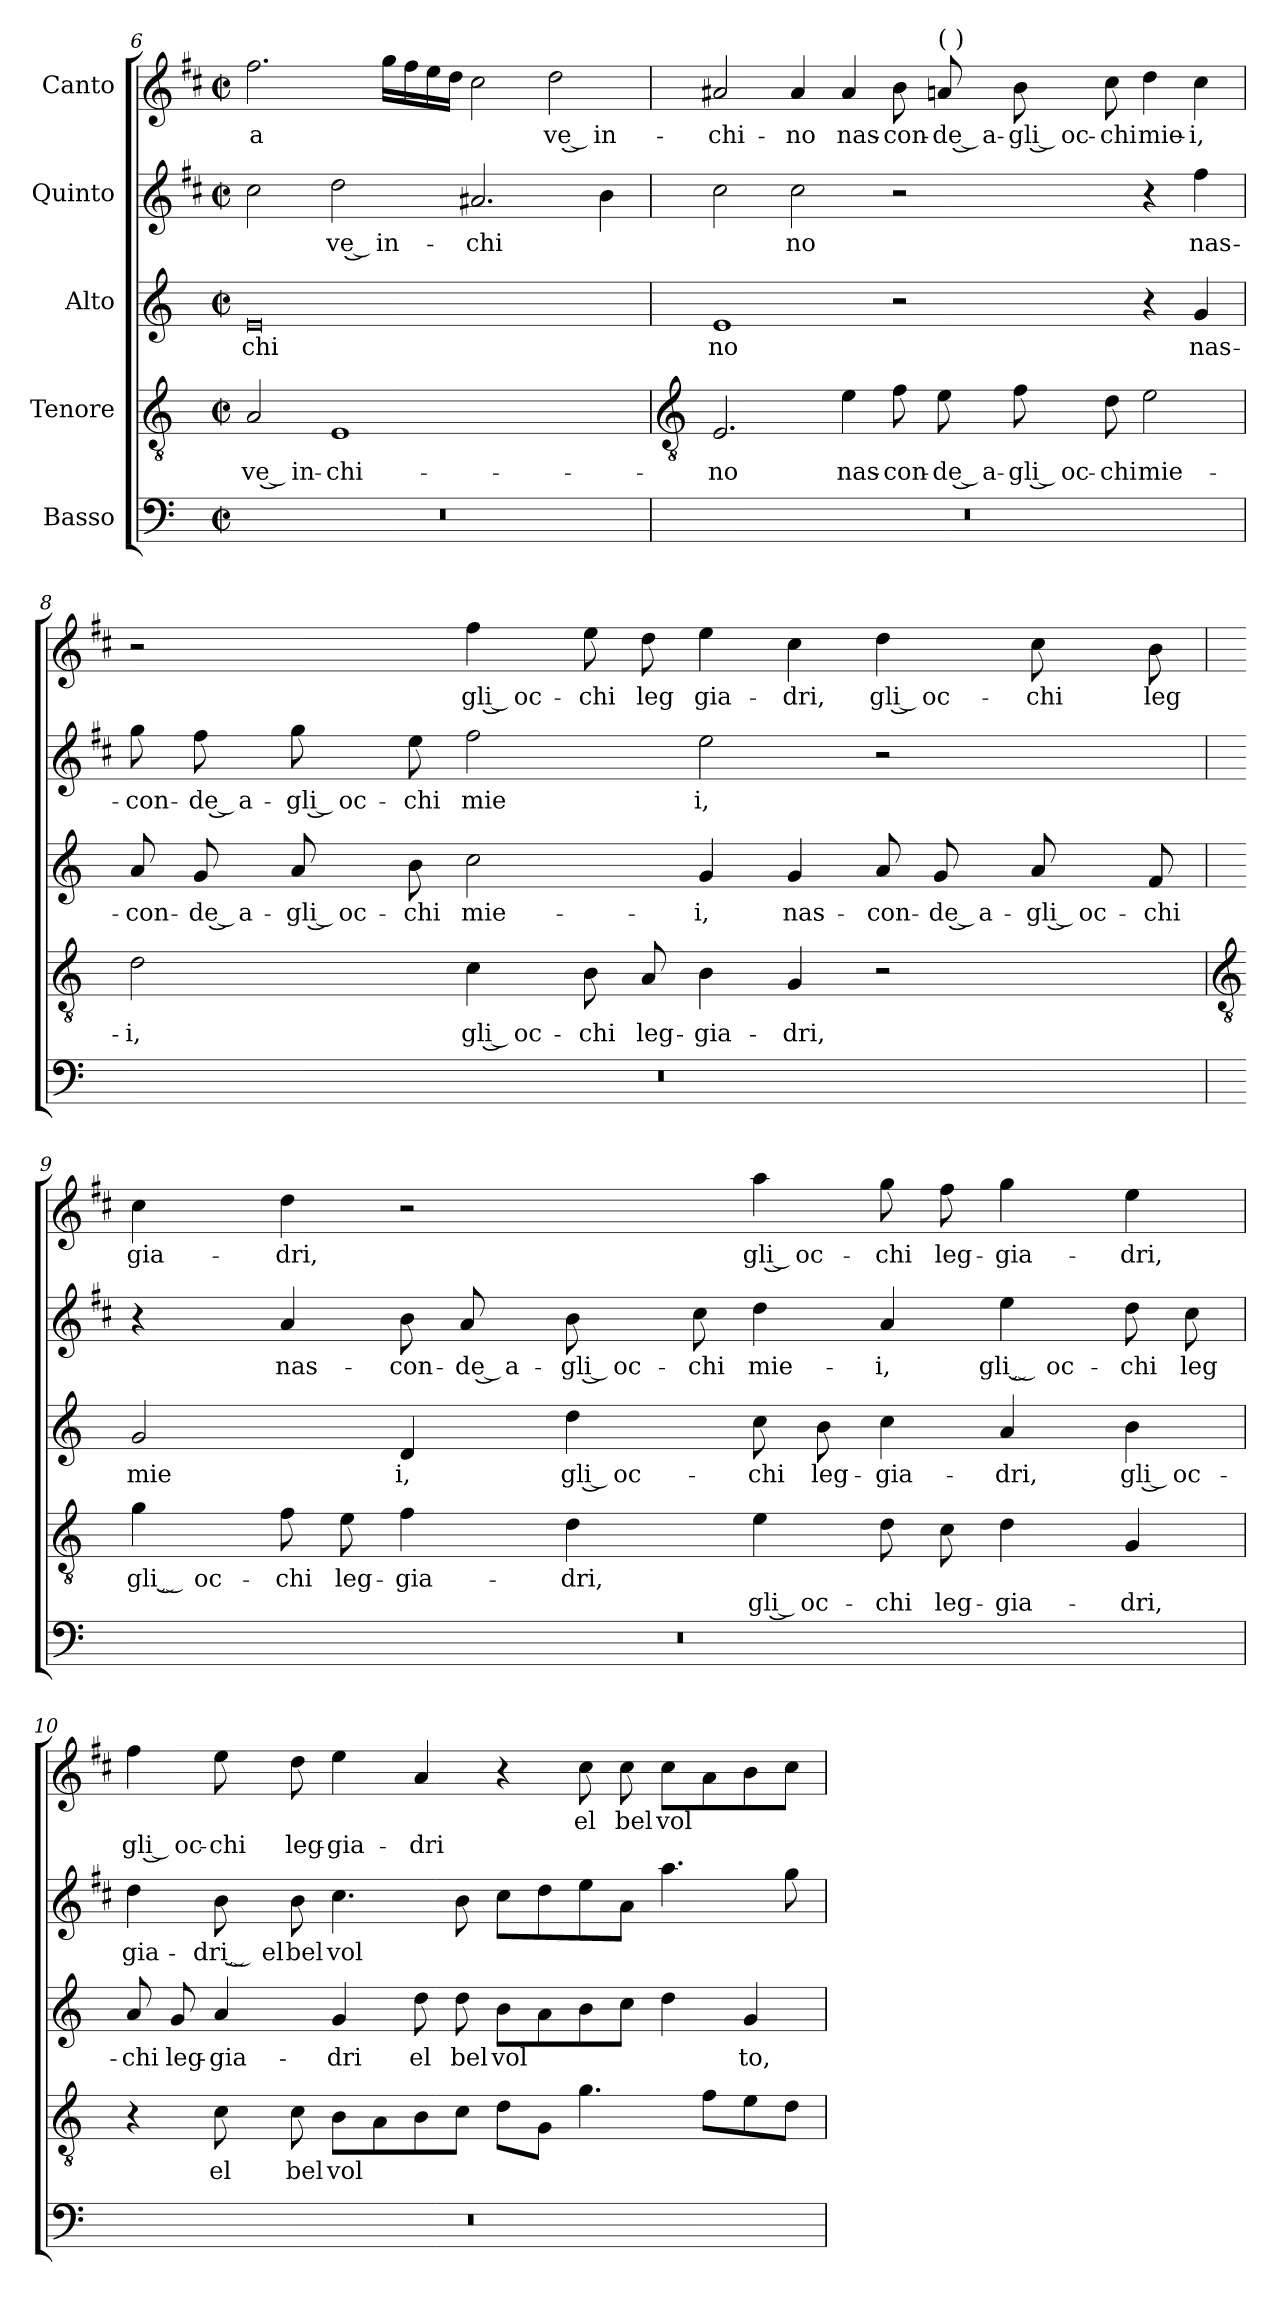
**kern	**kern	**text	**text	**kern	**text	**kern	**text	**kern	**text	**text
*part5	*part4	*part4	*part4	*part3	*part3	*part2	*part2	*part1	*part1	*part1
*staff5	*staff4	*staff4	*staff4	*staff3	*staff3	*staff2	*staff2	*staff1	*staff1	*staff1
*I"Basso	*I"Tenore	*	*	*I"Alto	*	*I"Quinto	*	*I"Canto	*	*
*clefF4	*clefGv2	*	*	*clefG2	*	*clefG2	*	*clefG2	*	*
*	*	*	*	*	*	*ITrd1c2	*	*ITrd1c2	*	*
*k[]	*k[]	*	*	*k[]	*	*k[]	*	*k[]	*	*
*C:	*C:	*	*	*C:	*	*C:	*	*C:	*	*
*M4/2	*M4/2	*	*	*M4/2	*	*M4/2	*	*M4/2	*	*
*met(c|)	*met(c|)	*	*	*met(c|)	*	*met(c|)	*	*met(c|)	*	*
=6	=6	=6	=6	=6	=6	=6	=6	=6	=6	=6
!	!	!LO:LY:b	!	!	!LO:LY:b	!	!	!	!LO:LY:b	!
0r	2A	ve͜ in-	.	0e	chi	2b	.	2.ee	a	.
!	!	!LO:LY:b	!	!	!	!	!LO:LY:b	!	!	!
.	1E	-chi-	.	.	.	2cc	ve͜ in-	.	.	.
.	.	.	.	.	.	.	.	16ffLL	.	.
.	.	.	.	.	.	.	.	16ee	.	.
.	.	.	.	.	.	.	.	16dd	.	.
.	.	.	.	.	.	.	.	16ccJJ	.	.
!	!	!	!	!	!	!	!LO:LY:b	!	!	!
.	.	.	.	.	.	2.g#X	-chi	2b	.	.
!	!	!	!	!	!	!	!	!	!LO:LY:b	!
.	2ryy	.	.	.	.	.	.	2cc	ve͜ in-	.
.	.	.	.	.	.	4a	.	.	.	.
!!LO:LB:g=z
=7	=7	=7	=7	=7	=7	=7	=7	=7	=7	=7
*	*clefGv2	*	*	*	*	*	*	*	*	*
!	!	!LO:LY:b	!	!	!LO:LY:b	!	!	!	!LO:LY:b	!
0r	2.E	-no	.	1e	no	2b	.	2g#X	-chi-	.
!	!	!	!	!	!	!	!LO:LY:b	!	!LO:LY:b	!
.	.	.	.	.	.	2b	no	4g#	-no	.
!	!	!LO:LY:b	!	!	!	!	!	!	!LO:LY:b	!
.	4e	nas-	.	.	.	.	.	4g#	nas-	.
!	!	!LO:LY:b	!	!	!	!	!	!	!LO:LY:b	!
.	8f	-con-	.	2r	.	2r	.	8a	-con-	.
!	!	!	!	!	!	!	!	!LO:TX:a:t=(  )	!	!
!	!	!LO:LY:b	!	!	!	!	!	!	!LO:LY:b	!
.	8e	-de͜ a-	.	.	.	.	.	8g	-de͜ a-	.
!	!	!LO:LY:b	!	!	!	!	!	!	!LO:LY:b	!
.	8f	-gli͜ oc-	.	.	.	.	.	8a	-gli͜ oc-	.
!	!	!LO:LY:b	!	!	!	!	!	!	!LO:LY:b	!
.	8d	-chi	.	.	.	.	.	8b	-chi	.
!	!	!LO:LY:b	!	!	!	!	!	!	!LO:LY:b	!
.	2e	mie-	.	4r	.	4r	.	4cc	mie-	.
!	!	!	!	!	!LO:LY:b	!	!LO:LY:b	!	!LO:LY:b	!
.	.	.	.	4g	nas-	4ee	nas-	4b	-i,	.
=8	=8	=8	=8	=8	=8	=8	=8	=8	=8	=8
!	!	!LO:LY:b	!	!	!LO:LY:b	!	!LO:LY:b	!	!	!
0r	2d	-i,	.	8a	-con-	8ff	-con-	2r	.	.
!	!	!	!	!	!LO:LY:b	!	!LO:LY:b	!	!	!
.	.	.	.	8g	-de͜ a-	8ee	-de͜ a-	.	.	.
!	!	!	!	!	!LO:LY:b	!	!LO:LY:b	!	!	!
.	.	.	.	8a	-gli͜ oc-	8ff	-gli͜ oc-	.	.	.
!	!	!	!	!	!LO:LY:b	!	!LO:LY:b	!	!	!
.	.	.	.	8b	-chi	8dd	-chi	.	.	.
!	!	!LO:LY:b	!	!	!LO:LY:b	!	!LO:LY:b	!	!LO:LY:b	!
.	4c	gli͜ oc-	.	2cc	mie-	2ee	mie	4ee	gli͜ oc-	.
!	!	!LO:LY:b	!	!	!	!	!	!	!LO:LY:b	!
.	8B	-chi	.	.	.	.	.	8dd	-chi	.
!	!	!LO:LY:b	!	!	!	!	!	!	!LO:LY:b	!
.	8A	leg-	.	.	.	.	.	8cc	leg	.
!	!	!LO:LY:b	!	!	!LO:LY:b	!	!LO:LY:b	!	!LO:LY:b	!
.	4B	-gia-	.	4g	-i,	2dd	i,	4dd	gia-	.
!	!	!LO:LY:b	!	!	!LO:LY:b	!	!	!	!LO:LY:b	!
.	4G	-dri,	.	4g	nas-	.	.	4b	-dri,	.
!	!	!	!	!	!LO:LY:b	!	!	!	!LO:LY:b	!
.	2r	.	.	8a	-con-	2r	.	4cc	gli͜ oc-	.
!	!	!	!	!	!LO:LY:b	!	!	!	!	!
.	.	.	.	8g	-de͜ a-	.	.	.	.	.
!	!	!	!	!	!LO:LY:b	!	!	!	!LO:LY:b	!
.	.	.	.	8a	-gli͜ oc-	.	.	8b	-chi	.
!	!	!	!	!	!LO:LY:b	!	!	!	!LO:LY:b	!
.	.	.	.	8f	-chi	.	.	8a	leg	.
!!LO:LB:g=z
=9	=9	=9	=9	=9	=9	=9	=9	=9	=9	=9
*	*clefGv2	*	*	*	*	*	*	*	*	*
!	!	!LO:LY:b	!	!	!LO:LY:b	!	!	!	!LO:LY:b	!
0r	4g	gli ̮ oc-	.	2g	mie	4r	.	4b	gia-	.
!	!	!LO:LY:b	!	!	!	!	!LO:LY:b	!	!LO:LY:b	!
.	8f	-chi	.	.	.	4g	nas-	4cc	-dri,	.
!	!	!LO:LY:b	!	!	!	!	!	!	!	!
.	8e	leg-	.	.	.	.	.	.	.	.
!	!	!LO:LY:b	!	!	!LO:LY:b	!	!LO:LY:b	!	!	!
.	4f	-gia-	.	4d	i,	8a	-con-	2r	.	.
!	!	!	!	!	!	!	!LO:LY:b	!	!	!
.	.	.	.	.	.	8g	-de͜ a-	.	.	.
!	!	!LO:LY:b	!	!	!LO:LY:b	!	!LO:LY:b	!	!	!
.	4d	-dri,	.	4dd	gli͜ oc-	8a	-gli͜ oc-	.	.	.
!	!	!	!	!	!	!	!LO:LY:b	!	!	!
.	.	.	.	.	.	8b	-chi	.	.	.
!	!	!	!LO:LY:b	!	!LO:LY:b	!	!LO:LY:b	!	!LO:LY:b	!
.	4e	.	gli͜ oc-	8cc	-chi	4cc	mie-	4gg	gli͜ oc-	.
!	!	!	!	!	!LO:LY:b	!	!	!	!	!
.	.	.	.	8b	leg-	.	.	.	.	.
!	!	!	!LO:LY:b	!	!LO:LY:b	!	!LO:LY:b	!	!LO:LY:b	!
.	8d	.	-chi	4cc	-gia-	4g	-i,	8ff	-chi	.
!	!	!	!LO:LY:b	!	!	!	!	!	!LO:LY:b	!
.	8c	.	leg-	.	.	.	.	8ee	leg-	.
!	!	!	!LO:LY:b	!	!LO:LY:b	!	!LO:LY:b	!	!LO:LY:b	!
.	4d	.	-gia-	4a	-dri,	4dd	gli ̮ oc-	4ff	-gia-	.
!	!	!	!LO:LY:b	!	!LO:LY:b	!	!LO:LY:b	!	!LO:LY:b	!
.	4G	.	-dri,	4b	gli͜ oc-	8cc	-chi	4dd	-dri,	.
!	!	!	!	!	!	!	!LO:LY:b	!	!	!
.	.	.	.	.	.	8b	leg	.	.	.
=10	=10	=10	=10	=10	=10	=10	=10	=10	=10	=10
!	!	!	!	!	!LO:LY:b	!	!LO:LY:b	!	!	!LO:LY:b
0r	4r	.	.	8a	-chi	4cc	gia-	4ee	.	gli͜ oc-
!	!	!	!	!	!LO:LY:b	!	!	!	!	!
.	.	.	.	8g	leg-	.	.	.	.	.
!	!	!LO:LY:b	!	!	!LO:LY:b	!	!LO:LY:b	!	!	!LO:LY:b
.	8c	el	.	4a	-gia-	8a	-dri ̮ el	8dd	.	-chi
!	!	!LO:LY:b	!	!	!	!	!LO:LY:b	!	!	!LO:LY:b
.	8c	bel	.	.	.	8a	bel	8cc	.	leg-
!	!	!LO:LY:b	!	!	!LO:LY:b	!	!LO:LY:b	!	!	!LO:LY:b
.	8BL	vol	.	4g	-dri	4.b	vol	4dd	.	-gia-
.	8A	.	.	.	.	.	.	.	.	.
!	!	!	!	!	!LO:LY:b	!	!	!	!	!LO:LY:b
.	8B	.	.	8dd	el	.	.	4g	.	-dri
!	!	!	!	!	!LO:LY:b	!	!	!	!	!
.	8cJ	.	.	8dd	bel	8a	.	.	.	.
!	!	!	!	!	!LO:LY:b	!	!	!	!	!
.	8dL	.	.	8bL	vol	8bL	.	4r	.	.
.	8GJ	.	.	8a	.	8cc	.	.	.	.
!	!	!	!	!	!	!	!	!	!LO:LY:b	!
.	4.g	.	.	8b	.	8dd	.	8b	el	.
!	!	!	!	!	!	!	!	!	!LO:LY:b	!
.	.	.	.	8ccJ	.	8gJ	.	8b	bel	.
!	!	!	!	!	!	!	!	!	!LO:LY:b	!
.	.	.	.	4dd	.	4.gg	.	8bL	vol	.
.	8fL	.	.	.	.	.	.	8g	.	.
!	!	!	!	!	!LO:LY:b	!	!	!	!	!
.	8e	.	.	4g	to,	.	.	8a	.	.
.	8dJ	.	.	.	.	8ff	.	8bJ	.	.
=	=	=	=	=	=	=	=	=	=	=
*-	*-	*-	*-	*-	*-	*-	*-	*-	*-	*-
